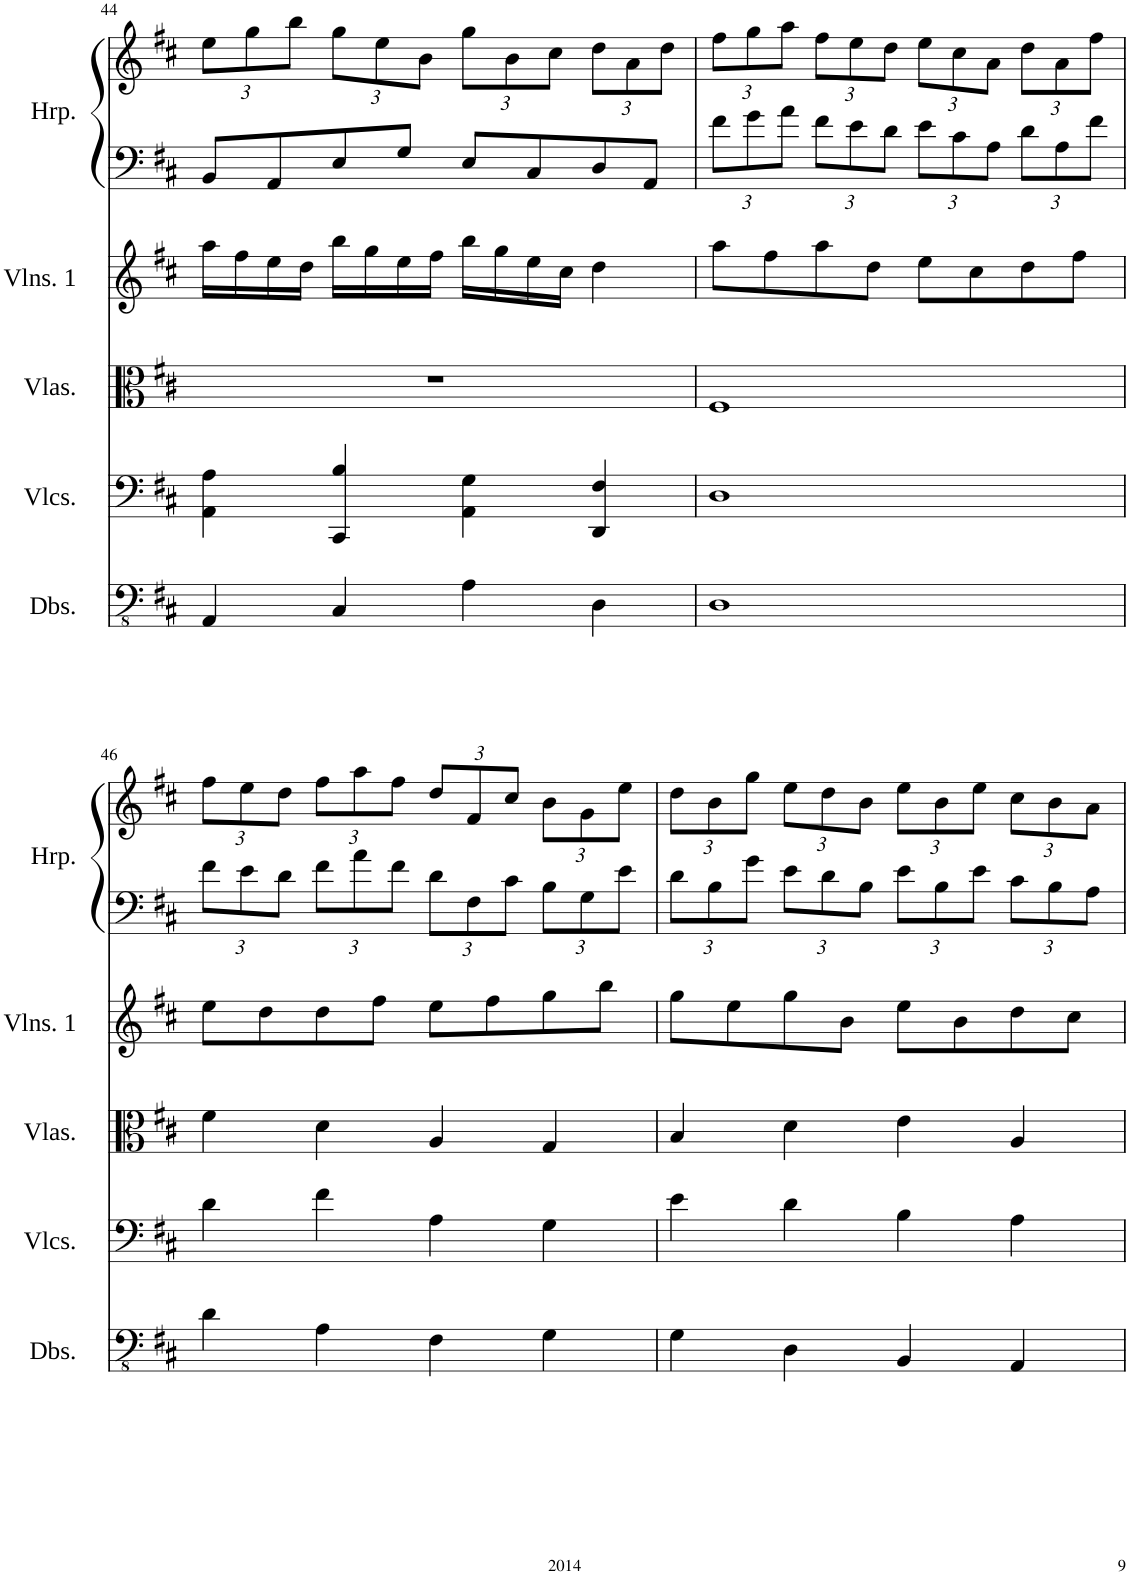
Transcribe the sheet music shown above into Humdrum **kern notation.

**kern	**kern	**kern	**kern	**kern	**kern
*part5	*part4	*part3	*part2	*part1	*part1
*staff6	*staff5	*staff4	*staff3	*staff2	*staff1
*I"Double Basses	*I"Violoncellos	*I"Violas	*I"Violins 1	*I"Harp	*
*I'Dbs.	*I'Vlcs.	*I'Vlas.	*I'Vlns. 1	*I'Hrp.	*
!!LO:PB:g=z
*clefFv4	*clefF4	*clefC3	*clefG2	*clefF4	*clefG2
*k[f#c#]	*k[f#c#]	*k[f#c#]	*k[f#c#]	*k[f#c#]	*k[f#c#]
*M4/4	*M4/4	*M4/4	*M4/4	*M4/4	*M4/4
*	*	*	*	*	*Xbrackettup
=44	=44	=44	=44	=44	=44
4AAA/	4AA\ 4A\	1r	16aa\LL	8BB/L	12ee\L
.	.	.	16ff#\	.	.
.	.	.	.	.	12gg\
.	.	.	16ee\	8AA/	.
.	.	.	.	.	12bb\J
.	.	.	16dd\JJ	.	.
4CC#/	4CC#/ 4B/	.	16bb\LL	8E/	12gg\L
.	.	.	16gg\	.	.
.	.	.	.	.	12ee\
.	.	.	16ee\	8G/J	.
.	.	.	.	.	12b\J
.	.	.	16ff#\JJ	.	.
4AA\	4AA\ 4G\	.	16bb\LL	8E/L	12gg\L
.	.	.	16gg\	.	.
.	.	.	.	.	12b\
.	.	.	16ee\	8C#/	.
.	.	.	.	.	12cc#\J
.	.	.	16cc#\JJ	.	.
4DD\	4DD/ 4F#/	.	4dd\	8D/	12dd\L
.	.	.	.	.	12a\
.	.	.	.	8AA/J	.
.	.	.	.	.	12dd\J
=45	=45	=45	=45	=45	=45
*	*	*	*	*Xbrackettup	*
1DD	1D	1F#	8aa\L	12f#\L	12ff#\L
.	.	.	.	12g\	12gg\
.	.	.	8ff#\	.	.
.	.	.	.	12a\J	12aa\J
.	.	.	8aa\	12f#\L	12ff#\L
.	.	.	.	12e\	12ee\
.	.	.	8dd\J	.	.
.	.	.	.	12d\J	12dd\J
.	.	.	8ee\L	12e\L	12ee\L
.	.	.	.	12c#\	12cc#\
.	.	.	8cc#\	.	.
.	.	.	.	12A\J	12a\J
.	.	.	8dd\	12d\L	12dd\L
.	.	.	.	12A\	12a\
.	.	.	8ff#\J	.	.
.	.	.	.	12f#\J	12ff#\J
!!LO:LB:g=z
=46	=46	=46	=46	=46	=46
4D\	4d\	4f#\	8ee\L	12f#\L	12ff#\L
.	.	.	.	12e\	12ee\
.	.	.	8dd\	.	.
.	.	.	.	12d\J	12dd\J
4AA\	4f#\	4d\	8dd\	12f#\L	12ff#\L
.	.	.	.	12a\	12aa\
.	.	.	8ff#\J	.	.
.	.	.	.	12f#\J	12ff#\J
4FF#\	4A\	4A/	8ee\L	12d\L	12dd/L
.	.	.	.	12F#\	12f#/
.	.	.	8ff#\	.	.
.	.	.	.	12c#\J	12cc#/J
4GG\	4G\	4G/	8gg\	12B\L	12b\L
.	.	.	.	12G\	12g\
.	.	.	8bb\J	.	.
.	.	.	.	12e\J	12ee\J
=47	=47	=47	=47	=47	=47
4GG\	4e\	4B/	8gg\L	12d\L	12dd\L
.	.	.	.	12B\	12b\
.	.	.	8ee\	.	.
.	.	.	.	12g\J	12gg\J
4DD\	4d\	4d\	8gg\	12e\L	12ee\L
.	.	.	.	12d\	12dd\
.	.	.	8b\J	.	.
.	.	.	.	12B\J	12b\J
4BBB/	4B\	4e\	8ee\L	12e\L	12ee\L
.	.	.	.	12B\	12b\
.	.	.	8b\	.	.
.	.	.	.	12e\J	12ee\J
4AAA/	4A\	4A/	8dd\	12c#\L	12cc#\L
.	.	.	.	12B\	12b\
.	.	.	8cc#\J	.	.
.	.	.	.	12A\J	12a\J
=	=	=	=	=	=
*-	*-	*-	*-	*-	*-
